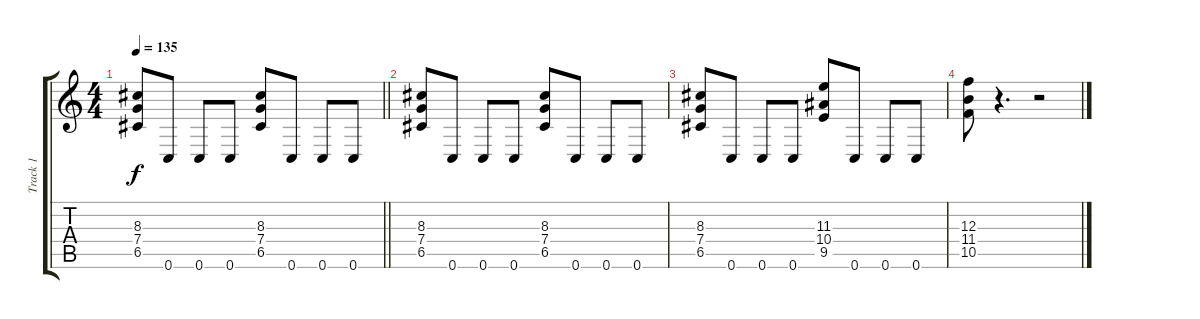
\track ("Track 1" "Track 1") {instrument overdrivenguitar}
\staff {score tabs}
\tuning (D4 A3 F3 C3 G2 C2) {hide}
\ts (4 4)
\tempo 135
\clef g2
\barLineRight lightlight
\ks c
(8.3 7.4 6.5).8{dy f} 0.6.8 0.6.8 0.6.8 (8.3 7.4 6.5).8 0.6.8 0.6.8 0.6.8 |
(8.3 7.4 6.5).8 0.6.8 0.6.8 0.6.8 (8.3 7.4 6.5).8 0.6.8 0.6.8 0.6.8 |
(8.3 7.4 6.5).8 0.6.8 0.6.8 0.6.8 (11.3 10.4 9.5).8 0.6.8 0.6.8 0.6.8 |
(12.3 11.4 10.5).8 r.4{d} r.2
